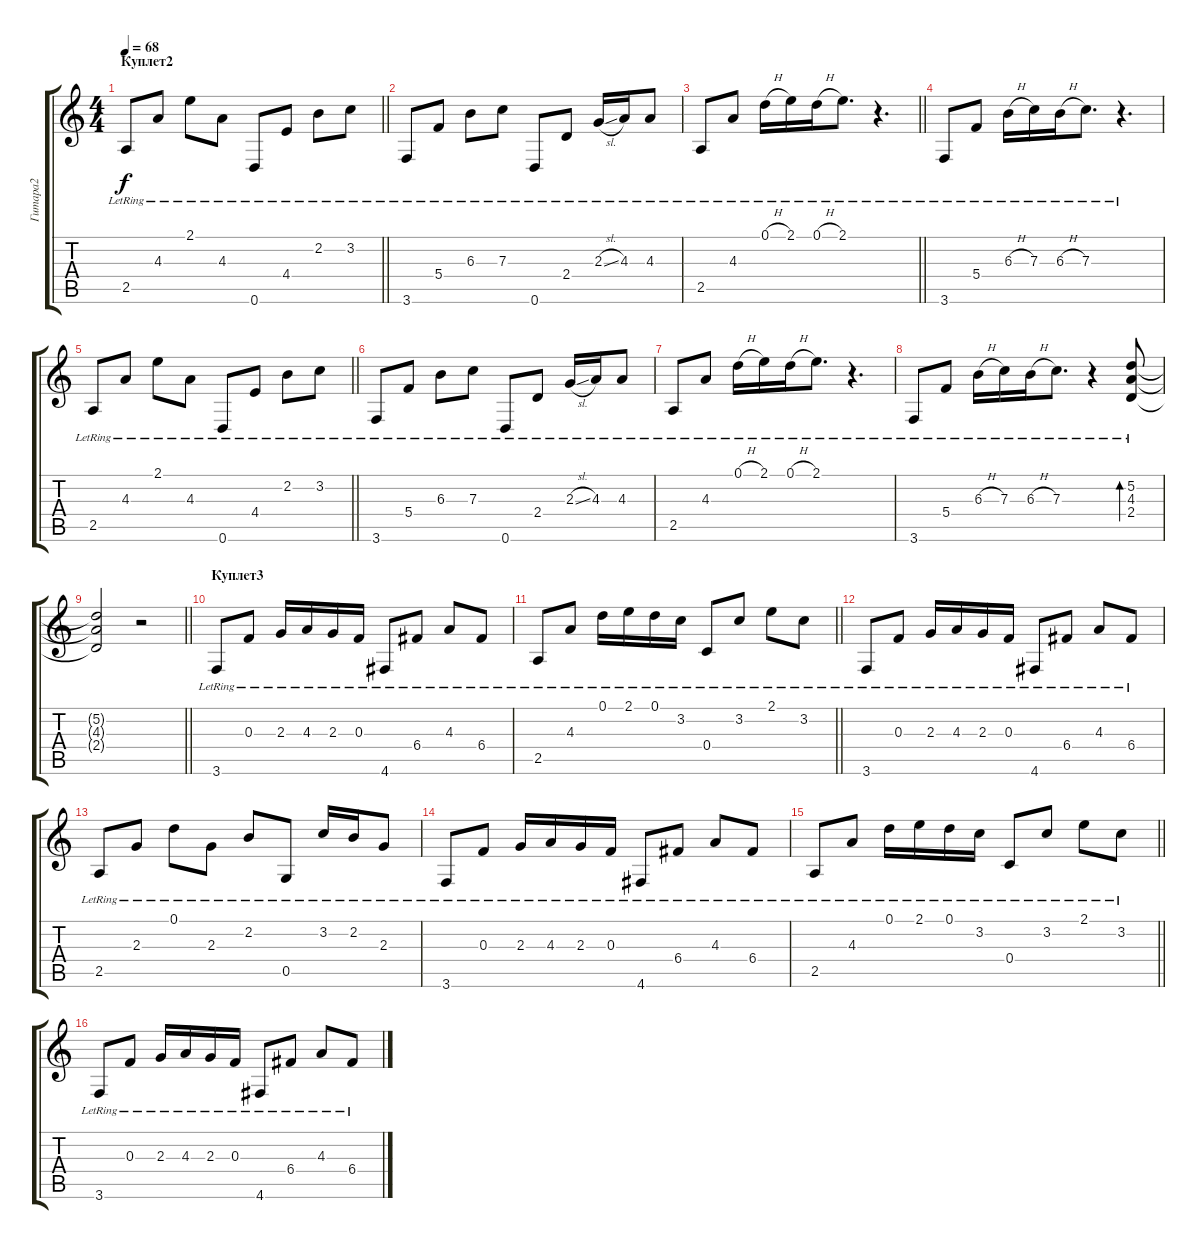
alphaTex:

\track ("Гитара2" "Гитара2") {instrument acousticguitarsteel}
\staff {score tabs}
\tuning (D4 A3 F3 C3 G2 D2) {hide}
\ts (4 4)
\section ("" "Куплет2")
\tempo 68
\clef g2
\barLineRight lightlight
\ks c
2.5{lr}.8{dy f} 4.3{lr}.8 2.1{lr}.8 4.3{lr}.8 0.6{lr}.8 4.4{lr}.8 2.2{lr}.8 3.2{lr}.8 |
\section ("" "")
3.6{lr}.8 5.4{lr}.8 6.3{lr}.8 7.3{lr}.8 0.6{lr}.8 2.4{lr}.8 2.3{sl lr}.16 4.3{lr}.16 4.3{lr}.8 |
\barLineRight lightlight
2.5{lr}.8 4.3{lr}.8 0.1{h lr}.16 2.1{lr}.16 0.1{h lr}.16 2.1{lr}.8{d} r.4{d} |
3.6{lr}.8 5.4{lr}.8 6.3{h lr}.16 7.3{lr}.16 6.3{h lr}.16 7.3{lr}.8{d} r.4{d} |
\barLineRight lightlight
2.5{lr}.8 4.3{lr}.8 2.1{lr}.8 4.3{lr}.8 0.6{lr}.8 4.4{lr}.8 2.2{lr}.8 3.2{lr}.8 |
3.6{lr}.8 5.4{lr}.8 6.3{lr}.8 7.3{lr}.8 0.6{lr}.8 2.4{lr}.8 2.3{sl lr}.16 4.3{lr}.16 4.3{lr}.8 |
2.5{lr}.8 4.3{lr}.8 0.1{h lr}.16 2.1{lr}.16 0.1{h lr}.16 2.1{lr}.8{d} r.4{d} |
3.6{lr}.8 5.4{lr}.8 6.3{h lr}.16 7.3{lr}.16 6.3{h lr}.16 7.3{lr}.8{d} r.4 (5.2{lr} 4.3{lr} 2.4{lr}).8{bd 60} |
\barLineRight lightlight
(5.2{t} 4.3{t} 2.4{t}).2 r.2 |
\section ("" "Куплет3")
3.6{lr}.8 0.3{lr}.8 2.3{lr}.16 4.3{lr}.16 2.3{lr}.16 0.3{lr}.16 4.6{lr}.8 6.4{lr}.8 4.3{lr}.8 6.4{lr}.8 |
\barLineRight lightlight
2.5{lr}.8 4.3{lr}.8 0.1{lr}.16 2.1{lr}.16 0.1{lr}.16 3.2{lr}.16 0.4{lr}.8 3.2{lr}.8 2.1{lr}.8 3.2{lr}.8 |
3.6{lr}.8 0.3{lr}.8 2.3{lr}.16 4.3{lr}.16 2.3{lr}.16 0.3{lr}.16 4.6{lr}.8 6.4{lr}.8 4.3{lr}.8 6.4{lr}.8 |
2.5{lr}.8 2.3{lr}.8 0.1{lr}.8 2.3{lr}.8 2.2{lr}.8 0.5{lr}.8 3.2{lr}.16 2.2{lr}.16 2.3{lr}.8 |
3.6{lr}.8 0.3{lr}.8 2.3{lr}.16 4.3{lr}.16 2.3{lr}.16 0.3{lr}.16 4.6{lr}.8 6.4{lr}.8 4.3{lr}.8 6.4{lr}.8 |
\barLineRight lightlight
2.5{lr}.8 4.3{lr}.8 0.1{lr}.16 2.1{lr}.16 0.1{lr}.16 3.2{lr}.16 0.4{lr}.8 3.2{lr}.8 2.1{lr}.8 3.2{lr}.8 |
3.6{lr}.8 0.3{lr}.8 2.3{lr}.16 4.3{lr}.16 2.3{lr}.16 0.3{lr}.16 4.6{lr}.8 6.4{lr}.8 4.3{lr}.8 6.4{lr}.8
